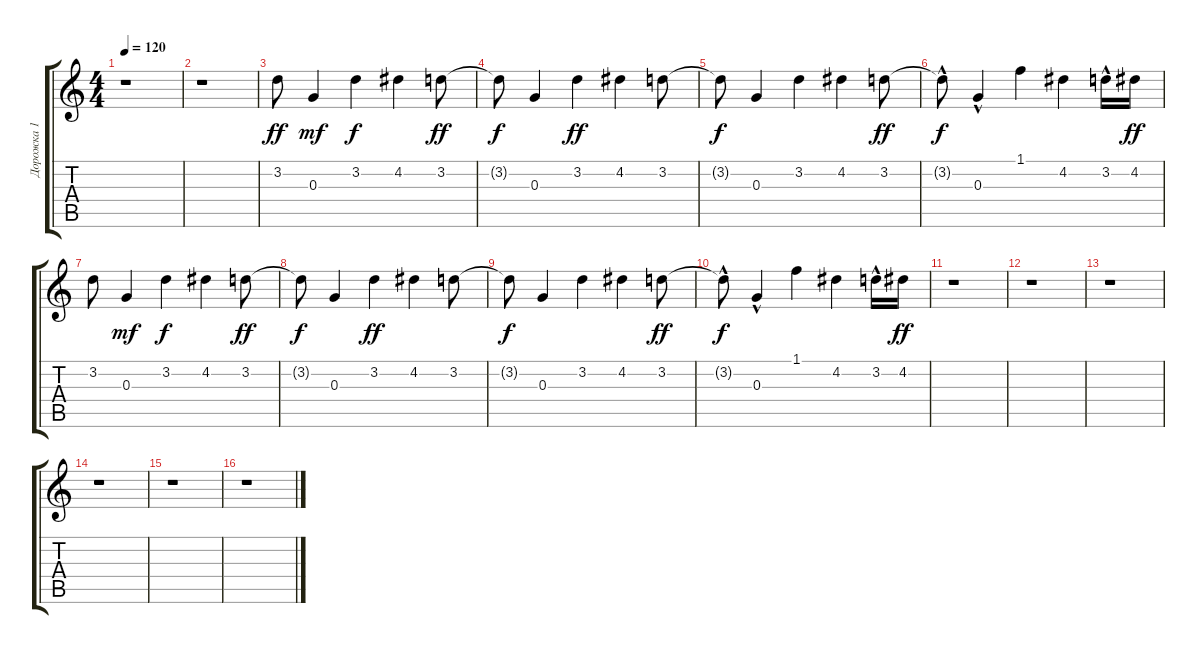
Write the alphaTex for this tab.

\track ("Дорожка 1" "Дорожка 1") {instrument acousticguitarnylon}
\staff {score tabs}
\tuning (E4 B3 G3 D3 A2 E2) {hide}
\ts (4 4)
\tempo 120
\clef g2
\ks c
r.1{dy ff} |
r.1 |
3.2.8 0.3.4{dy mf} 3.2.4{dy f} 4.2.4 3.2.8{dy ff} |
3.2{t}.8{dy f} 0.3.4 3.2.4{dy ff} 4.2.4 3.2.8 |
3.2{t}.8{dy f} 0.3.4 3.2.4 4.2.4 3.2.8{dy ff} |
3.2{hac t}.8{dy f} 0.3{hac}.4 1.1.4 4.2.4 3.2{hac}.16 4.2.16{dy ff} |
3.2.8 0.3.4{dy mf} 3.2.4{dy f} 4.2.4 3.2.8{dy ff} |
3.2{t}.8{dy f} 0.3.4 3.2.4{dy ff} 4.2.4 3.2.8 |
3.2{t}.8{dy f} 0.3.4 3.2.4 4.2.4 3.2.8{dy ff} |
3.2{hac t}.8{dy f} 0.3{hac}.4 1.1.4 4.2.4 3.2{hac}.16 4.2.16{dy ff} |
r.1 |
r.1 |
r.1 |
r.1 |
r.1 |
r.1
